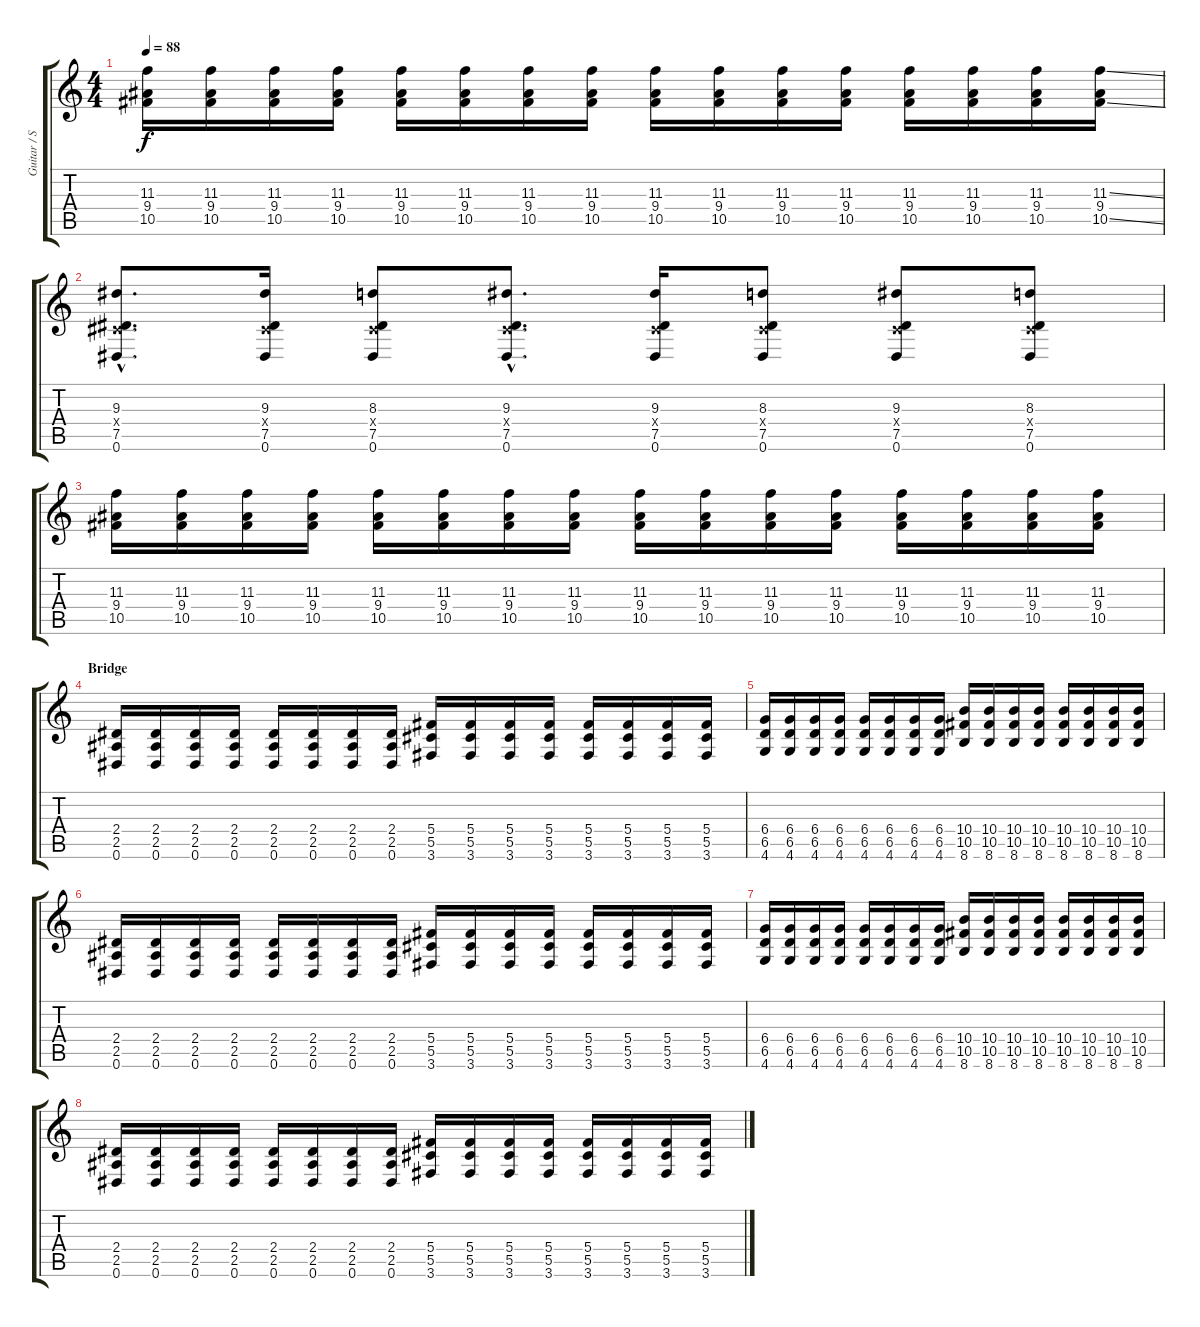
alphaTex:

\track ("Guitar / Stef Carpenter" "Guitar / S") {instrument distortionguitar}
\staff {score tabs}
\tuning (Eb4 Bb3 Gb3 Db3 Ab2 Eb2) {hide}
\ts (4 4)
\tempo 88
\clef g2
\ks c
(11.3 9.4 10.5).16{dy f} (11.3 9.4 10.5).16 (11.3 9.4 10.5).16 (11.3 9.4 10.5).16 (11.3 9.4 10.5).16 (11.3 9.4 10.5).16 (11.3 9.4 10.5).16 (11.3 9.4 10.5).16 (11.3 9.4 10.5).16 (11.3 9.4 10.5).16 (11.3 9.4 10.5).16 (11.3 9.4 10.5).16 (11.3 9.4 10.5).16 (11.3 9.4 10.5).16 (11.3 9.4 10.5).16 (11.3{ss} 9.4 10.5{ss}).16 |
(9.3{hac} 0.4{hac x} 7.5{hac} 0.6{hac}).8{d} (9.3 0.4{x} 7.5 0.6).16 (8.3 0.4{x} 7.5 0.6).8 (9.3{hac} 0.4{hac x} 7.5{hac} 0.6{hac}).8{d} (9.3 0.4{x} 7.5 0.6).16 (8.3 0.4{x} 7.5 0.6).8 (9.3 0.4{x} 7.5 0.6).8 (8.3 0.4{x} 7.5 0.6).8 |
(11.3 9.4 10.5).16 (11.3 9.4 10.5).16 (11.3 9.4 10.5).16 (11.3 9.4 10.5).16 (11.3 9.4 10.5).16 (11.3 9.4 10.5).16 (11.3 9.4 10.5).16 (11.3 9.4 10.5).16 (11.3 9.4 10.5).16 (11.3 9.4 10.5).16 (11.3 9.4 10.5).16 (11.3 9.4 10.5).16 (11.3 9.4 10.5).16 (11.3 9.4 10.5).16 (11.3 9.4 10.5).16 (11.3 9.4 10.5).16 |
\section ("" "Bridge")
(2.4 2.5 0.6).16 (2.4 2.5 0.6).16 (2.4 2.5 0.6).16 (2.4 2.5 0.6).16 (2.4 2.5 0.6).16 (2.4 2.5 0.6).16 (2.4 2.5 0.6).16 (2.4 2.5 0.6).16 (5.4 5.5 3.6).16 (5.4 5.5 3.6).16 (5.4 5.5 3.6).16 (5.4 5.5 3.6).16 (5.4 5.5 3.6).16 (5.4 5.5 3.6).16 (5.4 5.5 3.6).16 (5.4 5.5 3.6).16 |
(6.4 6.5 4.6).16 (6.4 6.5 4.6).16 (6.4 6.5 4.6).16 (6.4 6.5 4.6).16 (6.4 6.5 4.6).16 (6.4 6.5 4.6).16 (6.4 6.5 4.6).16 (6.4 6.5 4.6).16 (10.4 10.5 8.6).16 (10.4 10.5 8.6).16 (10.4 10.5 8.6).16 (10.4 10.5 8.6).16 (10.4 10.5 8.6).16 (10.4 10.5 8.6).16 (10.4 10.5 8.6).16 (10.4 10.5 8.6).16 |
(2.4 2.5 0.6).16 (2.4 2.5 0.6).16 (2.4 2.5 0.6).16 (2.4 2.5 0.6).16 (2.4 2.5 0.6).16 (2.4 2.5 0.6).16 (2.4 2.5 0.6).16 (2.4 2.5 0.6).16 (5.4 5.5 3.6).16 (5.4 5.5 3.6).16 (5.4 5.5 3.6).16 (5.4 5.5 3.6).16 (5.4 5.5 3.6).16 (5.4 5.5 3.6).16 (5.4 5.5 3.6).16 (5.4 5.5 3.6).16 |
(6.4 6.5 4.6).16 (6.4 6.5 4.6).16 (6.4 6.5 4.6).16 (6.4 6.5 4.6).16 (6.4 6.5 4.6).16 (6.4 6.5 4.6).16 (6.4 6.5 4.6).16 (6.4 6.5 4.6).16 (10.4 10.5 8.6).16 (10.4 10.5 8.6).16 (10.4 10.5 8.6).16 (10.4 10.5 8.6).16 (10.4 10.5 8.6).16 (10.4 10.5 8.6).16 (10.4 10.5 8.6).16 (10.4 10.5 8.6).16 |
(2.4 2.5 0.6).16 (2.4 2.5 0.6).16 (2.4 2.5 0.6).16 (2.4 2.5 0.6).16 (2.4 2.5 0.6).16 (2.4 2.5 0.6).16 (2.4 2.5 0.6).16 (2.4 2.5 0.6).16 (5.4 5.5 3.6).16 (5.4 5.5 3.6).16 (5.4 5.5 3.6).16 (5.4 5.5 3.6).16 (5.4 5.5 3.6).16 (5.4 5.5 3.6).16 (5.4 5.5 3.6).16 (5.4 5.5 3.6).16
